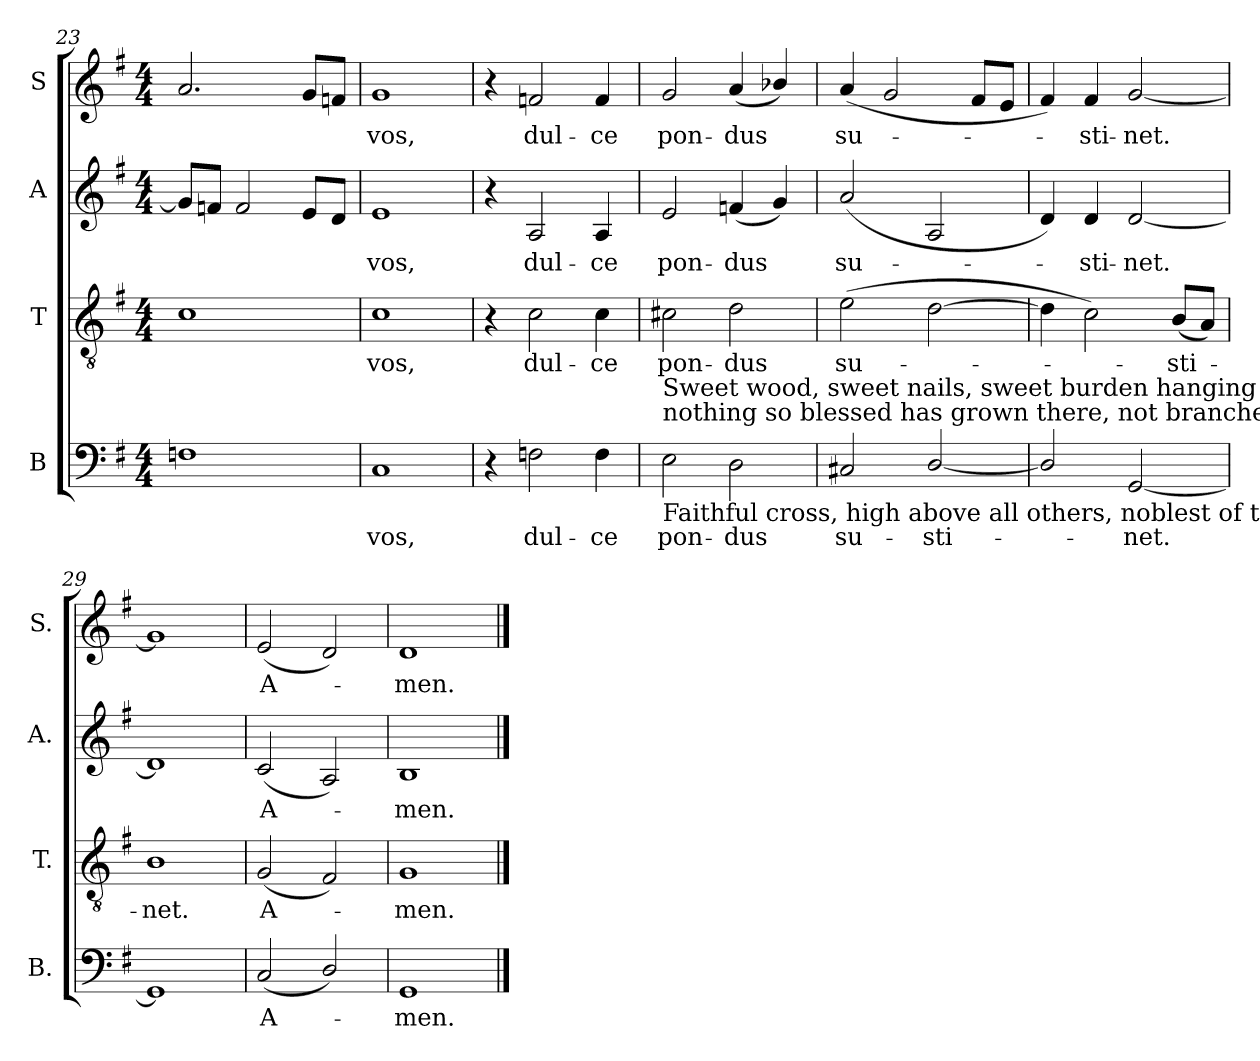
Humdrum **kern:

**kern	**text	**kern	**text	**kern	**text	**kern	**text
*part4	*part4	*part3	*part3	*part2	*part2	*part1	*part1
*staff4	*staff4	*staff3	*staff3	*staff2	*staff2	*staff1	*staff1
*I"B	*	*I"T	*	*I"A	*	*I"S	*
*I'B.	*	*I'T.	*	*I'A.	*	*I'S.	*
*clefF4	*	*clefGv2	*	*clefG2	*	*clefG2	*
*	*	*ITrd7c12	*	*	*	*	*
*k[f#]	*	*k[f#]	*	*k[f#]	*	*k[f#]	*
*G:	*	*G:	*	*G:	*	*G:	*
*M4/4	*	*M4/4	*	*M4/4	*	*M4/4	*
=23	=23	=23	=23	=23	=23	=23	=23
1Fni	.	1Ci	.	8gi/L]	.	2.ai/	.
.	.	.	.	8fni/J	.	.	.
.	.	.	.	2fi/	.	.	.
.	.	.	.	8ei/L	.	8gi/L	.
.	.	.	.	8di/J	.	8fni/J	.
=24	=24	=24	=24	=24	=24	=24	=24
!	!LO:LY:b:color=#000000	!	!	!	!	!	!
!	!	!	!LO:LY:b:color=#000000	!	!	!	!
!	!	!	!	!	!LO:LY:b:color=#000000	!	!
!	!	!	!	!	!	!	!LO:LY:b:color=#000000
1Ci	-vos,	1Ci	-vos,	1ei	-vos,	1gi	-vos,
!!LO:LB:g=z
=25	=25	=25	=25	=25	=25	=25	=25
4r	.	4r	.	4r	.	4r	.
!	!LO:LY:b:color=#000000	!	!	!	!	!	!
!	!	!	!LO:LY:b:color=#000000	!	!	!	!
!	!	!	!	!	!LO:LY:b:color=#000000	!	!
!	!	!	!	!	!	!	!LO:LY:b:color=#000000
2Fni\	dul-	2Ci\	dul-	2Ai/	dul-	2fni/	dul-
!	!LO:LY:b:color=#000000	!	!	!	!	!	!
!	!	!	!LO:LY:b:color=#000000	!	!	!	!
!	!	!	!	!	!LO:LY:b:color=#000000	!	!
!	!	!	!	!	!	!	!LO:LY:b:color=#000000
4Fi\	-ce	4Ci\	-ce	4Ai/	-ce	4fi/	-ce
=26	=26	=26	=26	=26	=26	=26	=26
!	!LO:LY:b:color=#000000	!	!	!	!	!	!
!	!	!	!LO:LY:b:color=#000000	!	!	!	!
!	!	!	!	!	!LO:LY:b:color=#000000	!	!
!LO:TX:b:t=Faithful cross, high above all others, noblest of trees,	!	!	!	!	!	!	!
!LO:TX:t=nothing so blessed has grown there, not branches or blossoms.	!	!	!	!	!	!	!
!LO:TX:t=Sweet wood, sweet nails, sweet burden hanging on you. Amen.	!	!	!	!	!	!	!
!	!	!	!	!	!	!	!LO:LY:b:color=#000000
2Ei\	pon-	2C#Xi\	pon-	2ei/	pon-	2gi/	pon-
!	!LO:LY:b:color=#000000	!	!	!	!	!	!
!	!	!	!LO:LY:b:color=#000000	!	!	!	!
!	!	!	!	!	!LO:LY:b:color=#000000	!	!
!	!	!	!	!	!	!	!LO:LY:b:color=#000000
2Di\	-dus	2Di\	-dus	(4fni/	-dus	(4ai/	-dus
.	.	.	.	4gi/)	.	4b-Xi/)	.
=27	=27	=27	=27	=27	=27	=27	=27
!	!LO:LY:b:color=#000000	!	!	!	!	!	!
!	!	!	!LO:LY:b:color=#000000	!	!	!	!
!	!	!	!	!	!LO:LY:b:color=#000000	!	!
!	!	!	!	!	!	!	!LO:LY:b:color=#000000
2C#Xi/	su-	(2Ei\	su-	(2ai/	su-	(4ai/	su-
.	.	.	.	.	.	2gi/	.
!	!LO:LY:b:color=#000000	!	!	!	!	!	!
[2Di/	-sti-	[2Di\	.	2Ai/	.	.	.
.	.	.	.	.	.	8f#i/L	.
.	.	.	.	.	.	8ei/J	.
=28	=28	=28	=28	=28	=28	=28	=28
2Di/]	.	4Di\]	.	4di/)	.	4f#i/)	.
!	!	!	!	!	!LO:LY:b:color=#000000	!	!
!	!	!	!	!	!	!	!LO:LY:b:color=#000000
.	.	2Ci\)	.	4di/	-sti-	4f#i/	-sti-
!	!LO:LY:b:color=#000000	!	!	!	!	!	!
!	!	!	!	!	!LO:LY:b:color=#000000	!	!
!	!	!	!	!	!	!	!LO:LY:b:color=#000000
[2GGi/	-net.	.	.	[2di/	-net.	[2gi/	-net.
!	!	!	!LO:LY:b:color=#000000	!	!	!	!
.	.	(8BBi/L	-sti-	.	.	.	.
.	.	8AAi/J)	.	.	.	.	.
=29	=29	=29	=29	=29	=29	=29	=29
!	!	!	!LO:LY:b:color=#000000	!	!	!	!
1GGi]	.	1BBi	-net.	1di]	.	1gi]	.
=30	=30	=30	=30	=30	=30	=30	=30
!	!LO:LY:b:color=#000000	!	!	!	!	!	!
!	!	!	!LO:LY:b:color=#000000	!	!	!	!
!	!	!	!	!	!LO:LY:b:color=#000000	!	!
!	!	!	!	!	!	!	!LO:LY:b:color=#000000
(2Ci/	A-	(2GGi/	A-	(2ci/	A-	(2ei/	A-
2Di/)	.	2FF#i/)	.	2Ai/)	.	2di/)	.
=31	=31	=31	=31	=31	=31	=31	=31
!	!LO:LY:b:color=#000000	!	!	!	!	!	!
!	!	!	!LO:LY:b:color=#000000	!	!	!	!
!	!	!	!	!	!LO:LY:b:color=#000000	!	!
!	!	!	!	!	!	!	!LO:LY:b:color=#000000
1GGi	-men.	1GGi	-men.	1Bi	-men.	1di	-men.
==	==	==	==	==	==	==	==
*-	*-	*-	*-	*-	*-	*-	*-
